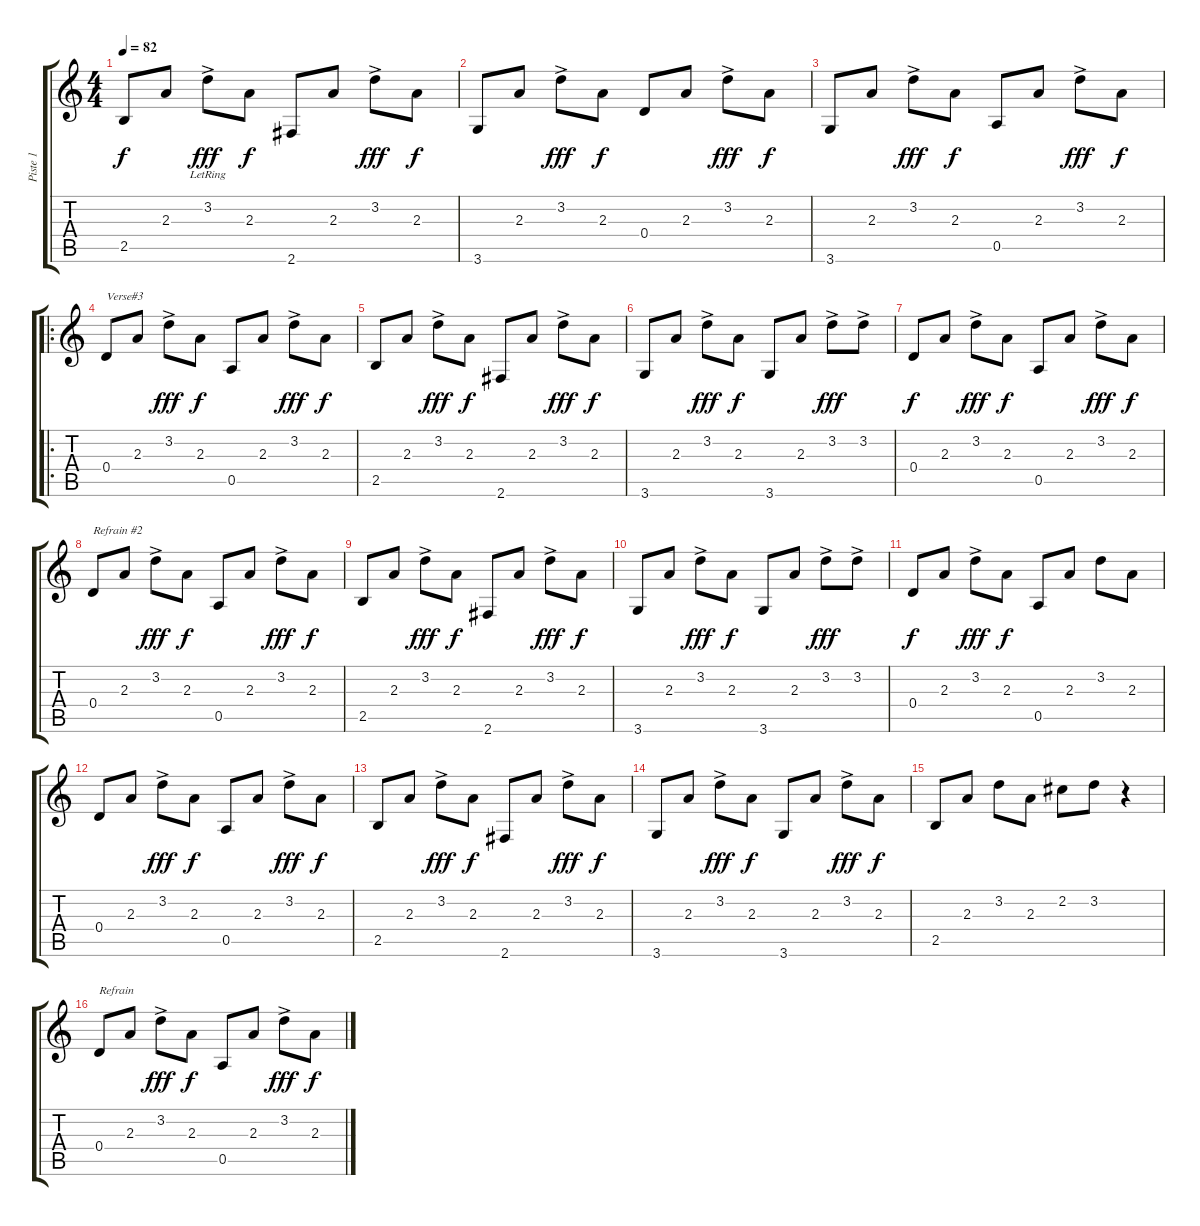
\track ("Piste 1" "Piste 1") {instrument acousticguitarsteel}
\staff {score tabs}
\tuning (E4 B3 G3 D3 A2 E2) {hide}
\ts (4 4)
\tempo 82
\clef g2
\ks c
2.5.8{dy f} 2.3.8 3.2{ac lr}.8{dy fff} 2.3.8{dy f} 2.6.8 2.3.8 3.2{ac}.8{dy fff} 2.3.8{dy f} |
3.6.8 2.3.8 3.2{ac}.8{dy fff} 2.3.8{dy f} 0.4.8 2.3.8 3.2{ac}.8{dy fff} 2.3.8{dy f} |
3.6.8 2.3.8 3.2{ac}.8{dy fff} 2.3.8{dy f} 0.5.8 2.3.8 3.2{ac}.8{dy fff} 2.3.8{dy f} |
\ro
0.4.8{txt "Verse#3"} 2.3.8 3.2{ac}.8{dy fff} 2.3.8{dy f} 0.5.8 2.3.8 3.2{ac}.8{dy fff} 2.3.8{dy f} |
2.5.8 2.3.8 3.2{ac}.8{dy fff} 2.3.8{dy f} 2.6.8 2.3.8 3.2{ac}.8{dy fff} 2.3.8{dy f} |
3.6.8 2.3.8 3.2{ac}.8{dy fff} 2.3.8{dy f} 3.6.8 2.3.8 3.2{ac}.8{dy fff} 3.2{ac}.8 |
0.4.8{dy f} 2.3.8 3.2{ac}.8{dy fff} 2.3.8{dy f} 0.5.8 2.3.8 3.2{ac}.8{dy fff} 2.3.8{dy f} |
0.4.8{txt "Refrain #2"} 2.3.8 3.2{ac}.8{dy fff} 2.3.8{dy f} 0.5.8 2.3.8 3.2{ac}.8{dy fff} 2.3.8{dy f} |
2.5.8 2.3.8 3.2{ac}.8{dy fff} 2.3.8{dy f} 2.6.8 2.3.8 3.2{ac}.8{dy fff} 2.3.8{dy f} |
3.6.8 2.3.8 3.2{ac}.8{dy fff} 2.3.8{dy f} 3.6.8 2.3.8 3.2{ac}.8{dy fff} 3.2{ac}.8 |
0.4.8{dy f} 2.3.8 3.2{ac}.8{dy fff} 2.3.8{dy f} 0.5.8 2.3.8 3.2.8 2.3.8 |
0.4.8 2.3.8 3.2{ac}.8{dy fff} 2.3.8{dy f} 0.5.8 2.3.8 3.2{ac}.8{dy fff} 2.3.8{dy f} |
2.5.8 2.3.8 3.2{ac}.8{dy fff} 2.3.8{dy f} 2.6.8 2.3.8 3.2{ac}.8{dy fff} 2.3.8{dy f} |
3.6.8 2.3.8 3.2{ac}.8{dy fff} 2.3.8{dy f} 3.6.8 2.3.8 3.2{ac}.8{dy fff} 2.3.8{dy f} |
2.5.8 2.3.8 3.2.8 2.3.8 2.2.8 3.2.8 r.4 |
0.4.8{txt "Refrain"} 2.3.8 3.2{ac}.8{dy fff} 2.3.8{dy f} 0.5.8 2.3.8 3.2{ac}.8{dy fff} 2.3.8{dy f}
